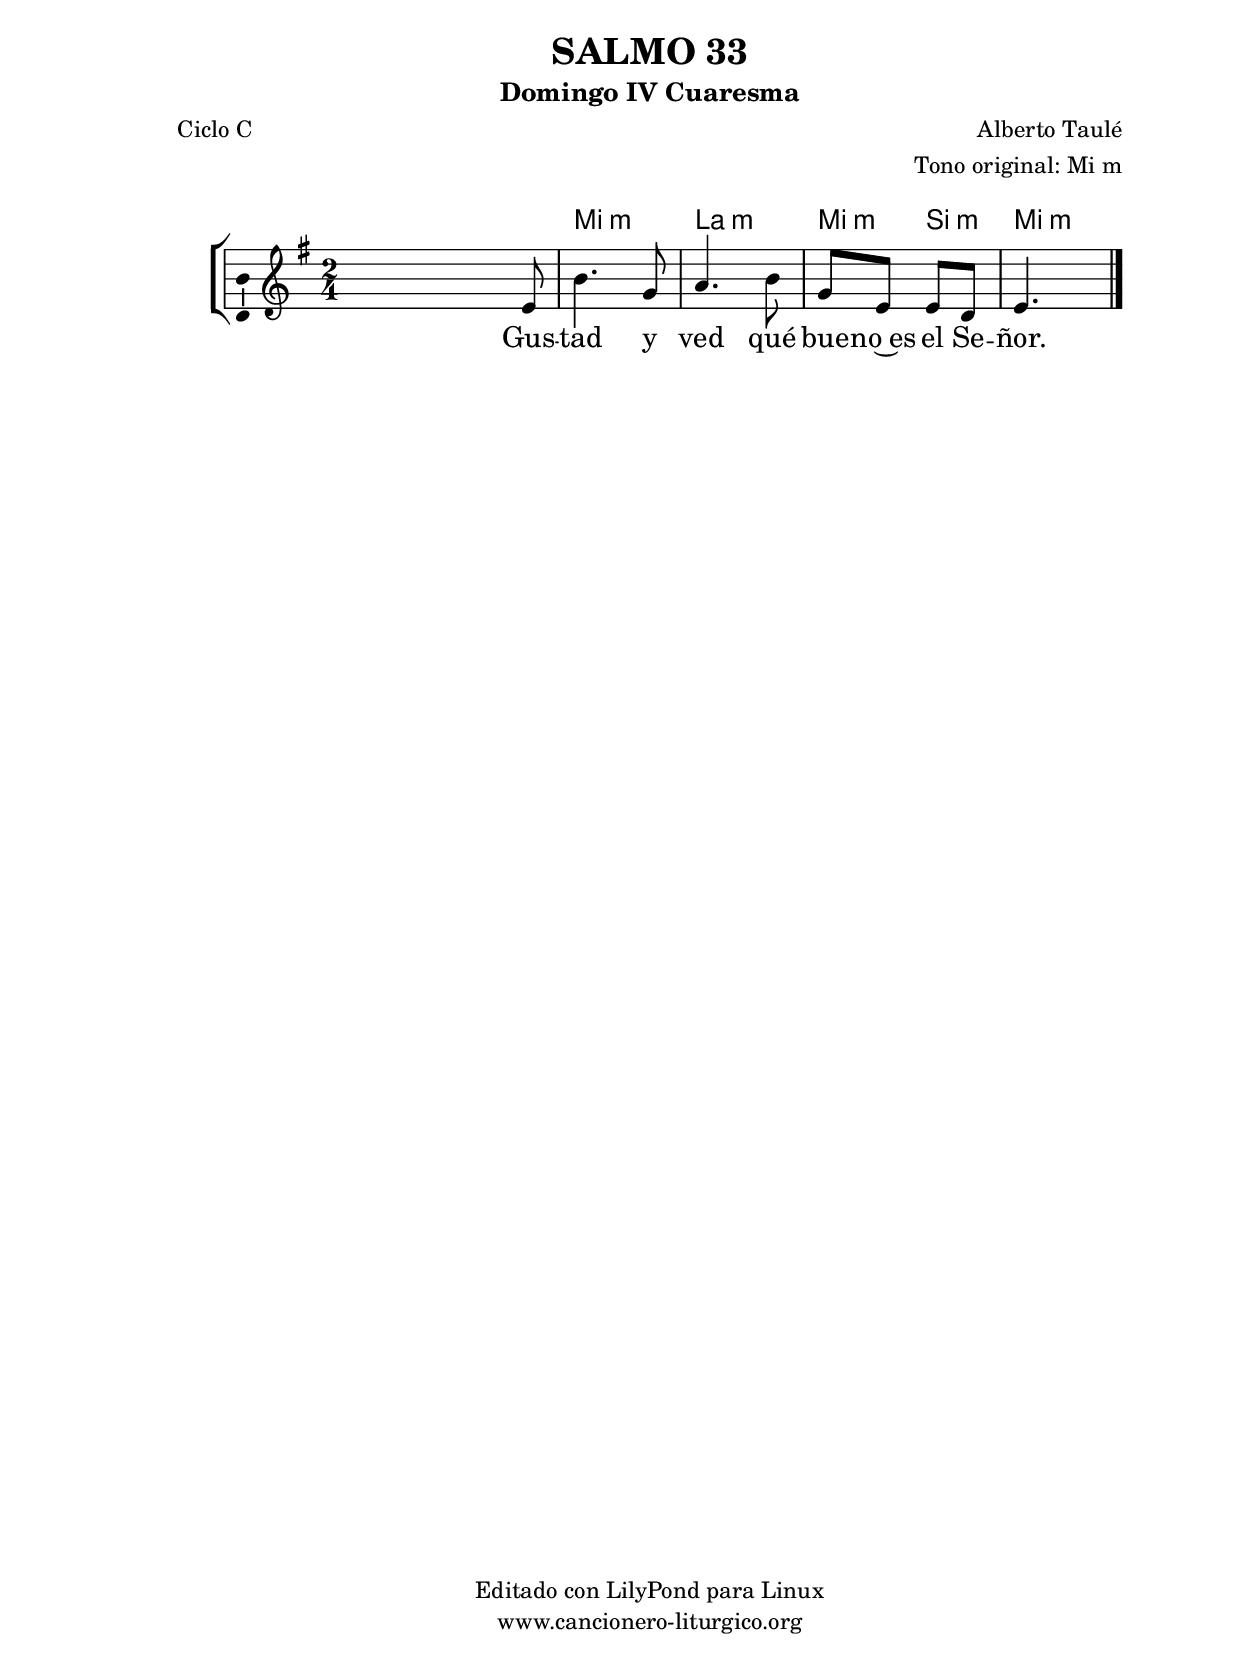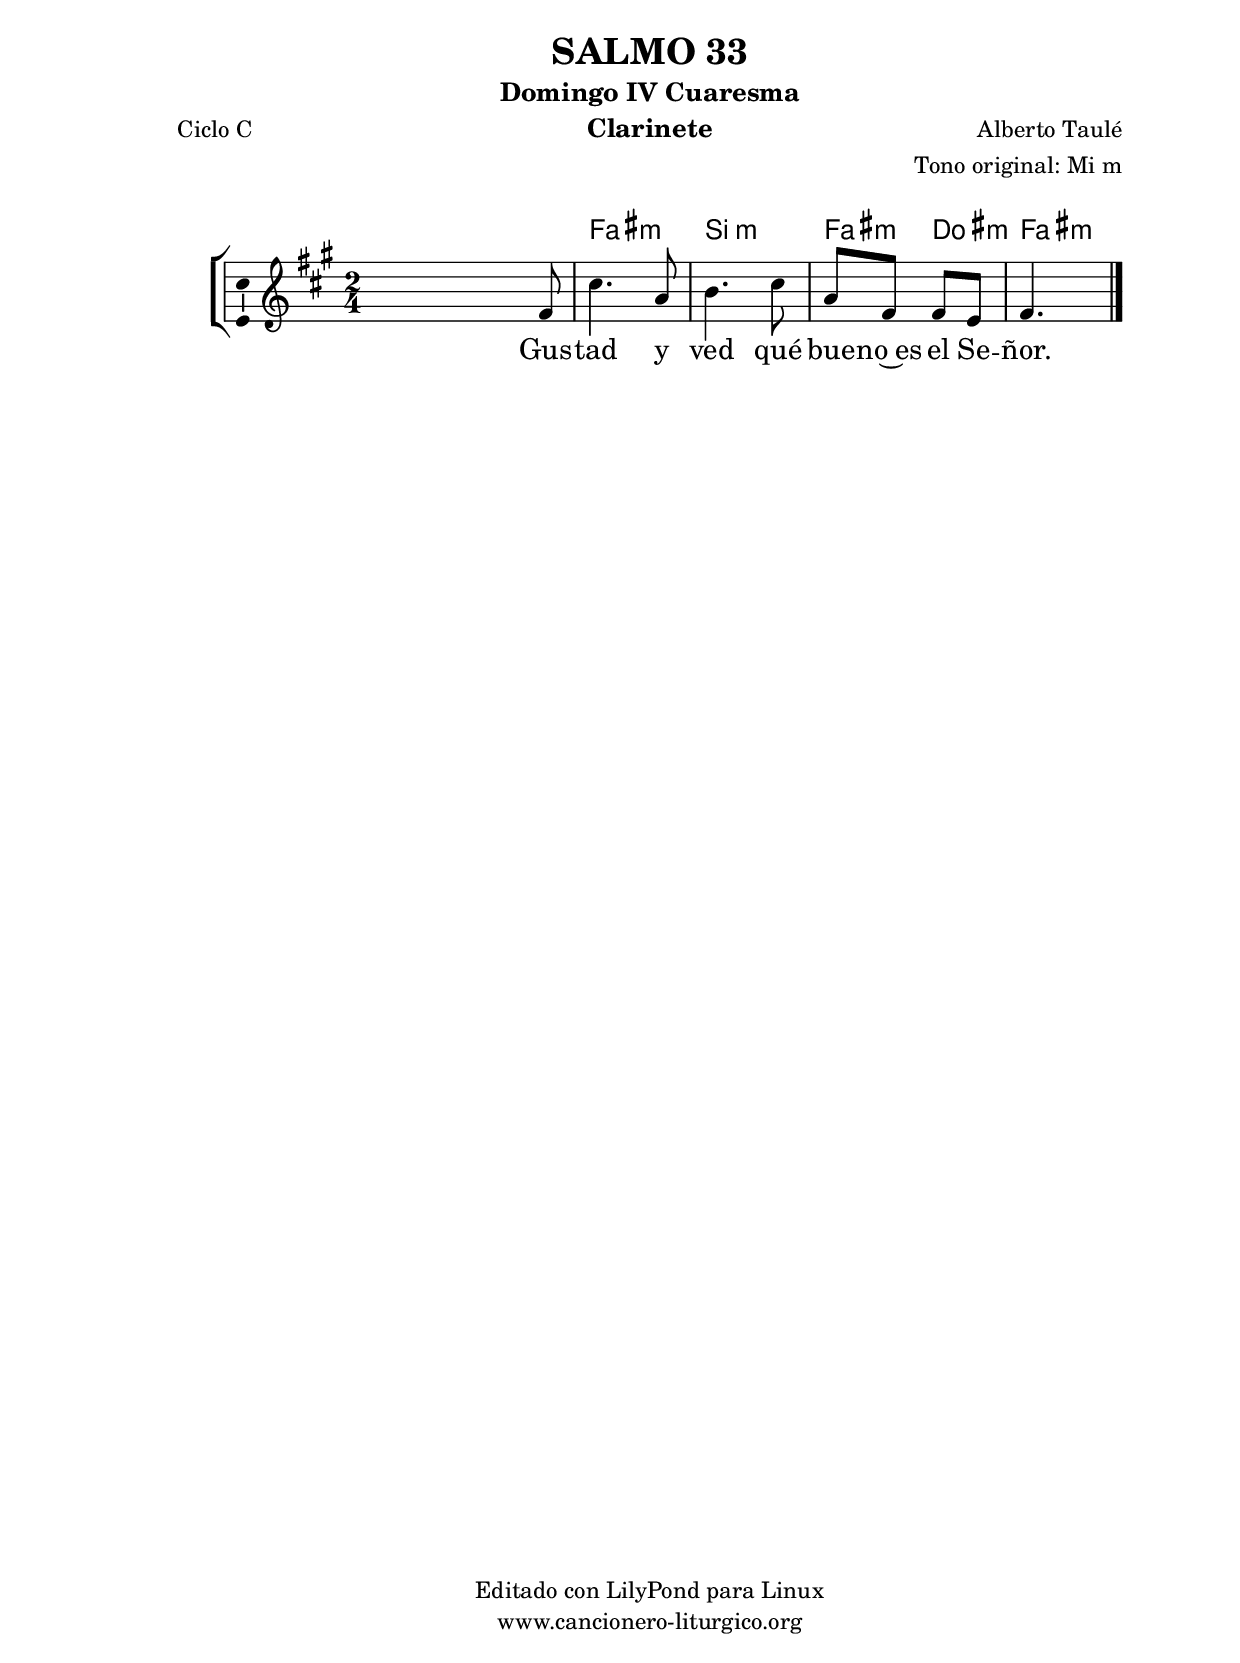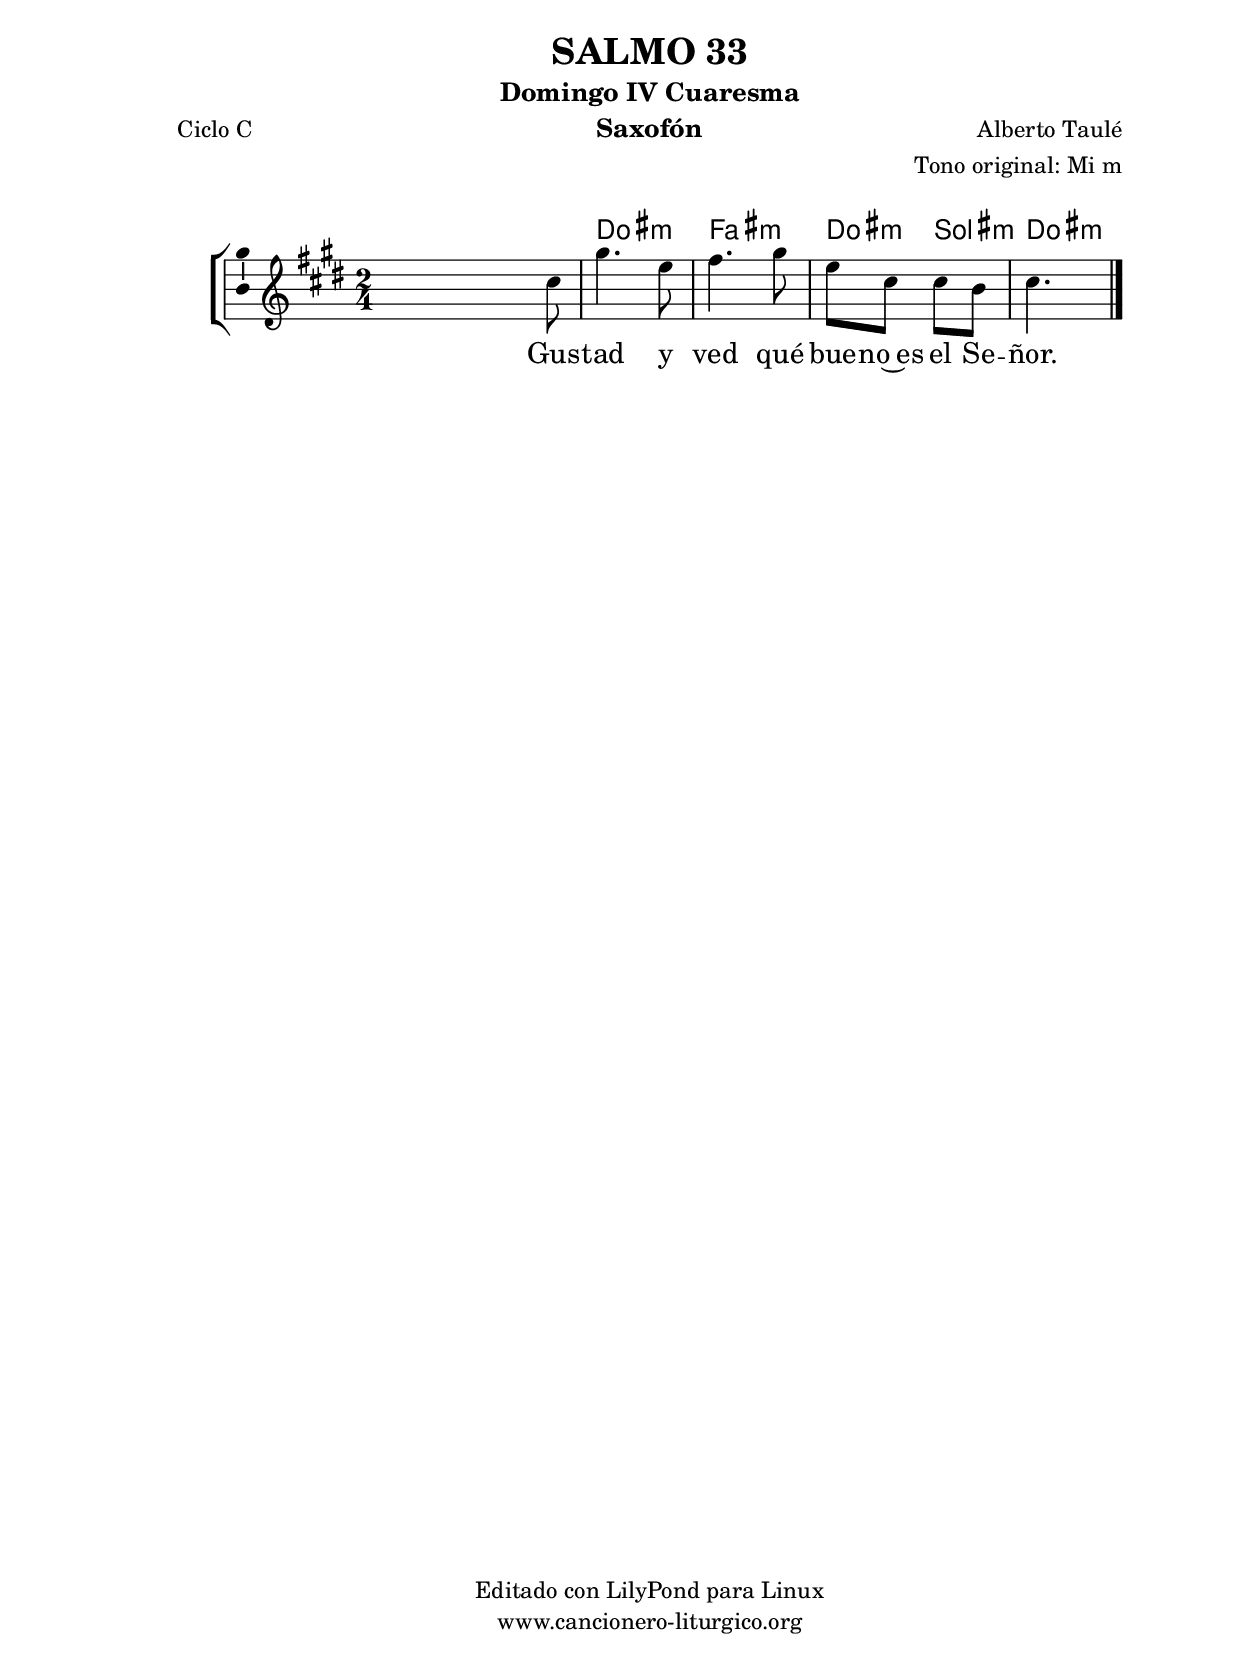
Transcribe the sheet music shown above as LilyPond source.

%
%para convertir .midi en .wav:
%timidity filename.midi -Ow -o finename.wav
%
%
%Para convertir de .wav a .mp3:
%lame -h -m j filename.wav
%
%
%para escuchar el midi:
%timidity nombrefichero.midi
%


%versión de lilypond para la que se ha escrito esta partitura:
\version "2.16.0"

	%Tamaño papel
	#(set-default-paper-size "a4")
	%Tamaño partitura
	#(set-global-staff-size 20)
	%No responde al pulsar sobre una nota
	#(ly:set-option 'point-and-click #f)

%parámetros del encabezamiento:
\header {
	title = "SALMO 33"
	subtitle = "Domingo IV Cuaresma"
	composer = "Alberto Taulé"
	poet = "Ciclo C"
	meter = ""
	arranger = "Tono original: Mi m"
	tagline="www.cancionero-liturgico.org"
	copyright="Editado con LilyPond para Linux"
	tiempo = "Cuaresma"
	usos = "Salmo"
	letra = "Gustad y ved qué bueno es el Señor."
	}

%parámetros asociados al papel:
\paper  {
	oddHeaderMarkup = \markup {\fill-line { \on-the-fly #not-first-page \fromproperty #'header:title \on-the-fly #not-first-page \fromproperty #'header:composer }}
	evenHeaderMarkup = \markup {\fill-line { \fromproperty #'header:composer \fromproperty #'header:title }}
	#(set-paper-size "a4")
	print-page-number = ##f
	first-page-number = 1
	print-first-page-number = ##f
%	head-separation = 3.0 \cm
	top-margin = 2.0 \cm
	bottom-margin = 0.5\cm
%%%	bottom-margin = -1.0\cm
	left-margin = 3.0 \cm
	line-width = 16.0 \cm 
	indent = 8\mm
	interscoreline = 2.\mm
	between-system-space = 15\mm
%	para que las partituras no llenen la hoja:
	ragged-bottom = ##t
%	idem para la última hoja:
	ragged-last-bottom = ##f
%	para que las partituras llenen el ancho del papel:
	ragged-last = ##f
	after-title-space = 2.5 \cm
%page-count=1
%system-count=8

	%Flexible Vertical Spacing
%	markup-markup-spacing =
%	#'((basic-distance . 15) (minimum-distance . 15) (padding . 3))
	markup-system-spacing =
	#'((basic-distance . 15) (minimum-distance . 15) (padding . 3))
	system-system-spacing =
	#'((basic-distance . 15) (minimum-distance . 15) (padding . 3))
	score-system-spacing =
	#'((basic-distance . 15) (minimum-distance . 15) (padding . 5))
%	top-system-spacing = % header
%	#'((basic-distance . 8) (minimum-distance . 0) (padding . 3))
%	top-markup-spacing =
%	#'((basic-distance . 20) (minimum-distance . 20) (padding . 3))
	last-bottom-spacing = % footer
	#'((basic-distance . 5) (minimum-distance . 5) (padding . 3))
%	score-markup-spacing =
%	#'((basic-distance . 16) (minimum-distance . 13) (padding . 3))

	}


%parámetros que afectan a toda la partitura:
global =  {
	%clave de sol (G):
	\clef G
	%armadura:
%	\transpose a c'
	\key e \minor
	\tempo 4=90
	\set Score.tempoHideNote = ##t
	}


acordes = {
	\italianChords
	\chordmode {
%	\transpose a c'
{
s2
e2:m a:m e4:m b:m e2:m

	}
	}
}


melodia = 
%	\transpose a c'
{
	\relative c'{
	\time 2/4

s4 s8 e8
b'4. g8
a4. b8
g8 e e d
e4. s8

	\bar "|."
	}
	}


texto = \lyricmode {
Gus -- tad y ved qué bue -- no~es el Se -- ñor.
	}


acordesStaff = \context ChordNames = acordesStaff <<
	\set chordChanges = ##t
	\acordes
	>>


vozStaff = \context Voice = vozStaff
\with {\consists "Ambitus_engraver"}
<<
%	\set Staff.instrumentName = ""
%	\set Staff.shortInstrumentName = ""
%	\set Staff.midiInstrument = #"clarinet"
%	\set Staff.midiInstrument = #"cello"
%	\set Staff.midiInstrument = #"flute"
	\set Staff.midiInstrument = #"electric guitar (jazz)"
%	\set Staff.midiInstrument = #"english horn"
%	\set Staff.midiInstrument = #"violin"
%	\set Staff.midiInstrument = #"glockenspiel"
	\set Staff.midiMinimumVolume = #0.7
	\set Staff.midiMaximumVolume = #0.9
	\global
	\melodia
	>>


textoStaff = \context Lyrics = textoStaff <<
	\lyricsto vozStaff \texto
	>>

\book {
	\score {
		\context ChoirStaff {
			\override StaffGroup.SystemStartBracket #'collapse-height = #1
			\override Score.SystemStartBar #'collapse-height = #1
			<<
			\acordesStaff
			\vozStaff
			\textoStaff
			>>
			}
		\layout {
	    		\context {
				\Lyrics
				\override LyricText #'font-size = #2
				}
	   		 \context {
				\Score
				%fontSize = #3
				\override StaffSymbol #'staff-space = #(magstep +3)
				%\override Beam #'thickness = #0.55
				%\override SpacingSpanner #'spacing-increment = #1.0
				%\override Slur #'height-limit = #1.5
				}
			}
		}
	\score {
		\unfoldRepeats
		\context ChoirStaff {
			<<
			\acordesStaff
			\vozStaff
			>>
			}
		\midi {
	  		\context {
	  			\Score
				tempoWholesPerMinute = #(ly:make-moment 70 4)
				}
			}
		}
	}

%Partitura para clarinete
#(define output-suffix "C")
\book {
	\header{
		instrument = "Clarinete"
		}
	\score {
		\context ChoirStaff {
			\override StaffGroup.SystemStartBracket #'collapse-height = #1
			\override Score.SystemStartBar #'collapse-height = #1
\transpose c d
			<<
			\acordesStaff
			\vozStaff
			\textoStaff
			>>
			}
		\layout {
	    		\context {
				\Lyrics
				\override LyricText #'font-size = #2
				}
	   		 \context {
				\Score
				%fontSize = #3
				\override StaffSymbol #'staff-space = #(magstep +3)
				%\override Beam #'thickness = #0.55
				%\override SpacingSpanner #'spacing-increment = #1.0
				%\override Slur #'height-limit = #1.5
				}
			}
		}
	}

%Partitura para saxofón
#(define output-suffix "S")
\book {
	\header{
		instrument = "Saxofón"
		}
	\score {
		\context ChoirStaff {
			\override StaffGroup.SystemStartBracket #'collapse-height = #1
			\override Score.SystemStartBar #'collapse-height = #1
\transpose c a
			<<
			\acordesStaff
			\vozStaff
			\textoStaff
			>>
			}
		\layout {
	    		\context {
				\Lyrics
				\override LyricText #'font-size = #2
				}
	   		 \context {
				\Score
				%fontSize = #3
				\override StaffSymbol #'staff-space = #(magstep +3)
				%\override Beam #'thickness = #0.55
				%\override SpacingSpanner #'spacing-increment = #1.0
				%\override Slur #'height-limit = #1.5
				}
			}
		}
	}

